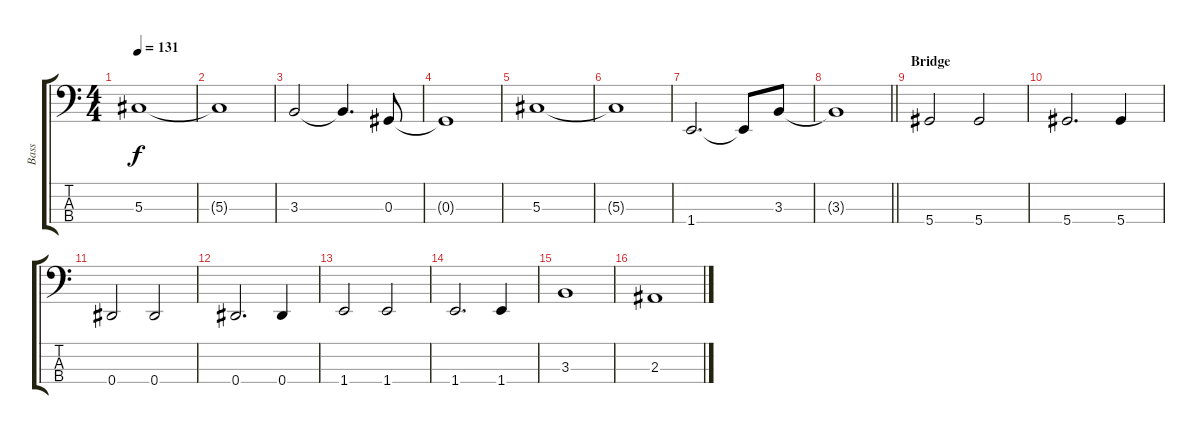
\track ("Bass" "Bass") {instrument electricbassfinger}
\staff {score tabs}
\tuning (Gb2 Db2 Ab1 Eb1) {hide}
\ts (4 4)
\tempo 131
\clef f4
\ks c
5.3.1{dy f} |
5.3{t}.1 |
3.3.2 3.3{t}.4{d} 0.3.8 |
0.3{t}.1 |
5.3.1 |
5.3{t}.1 |
1.4.2{d} 1.4{t}.8 3.3.8 |
\barLineRight lightlight
3.3{t}.1 |
\section ("" "Bridge")
5.4.2 5.4.2 |
5.4.2{d} 5.4.4 |
0.4.2 0.4.2 |
0.4.2{d} 0.4.4 |
1.4.2 1.4.2 |
1.4.2{d} 1.4.4 |
3.3.1 |
2.3.1
